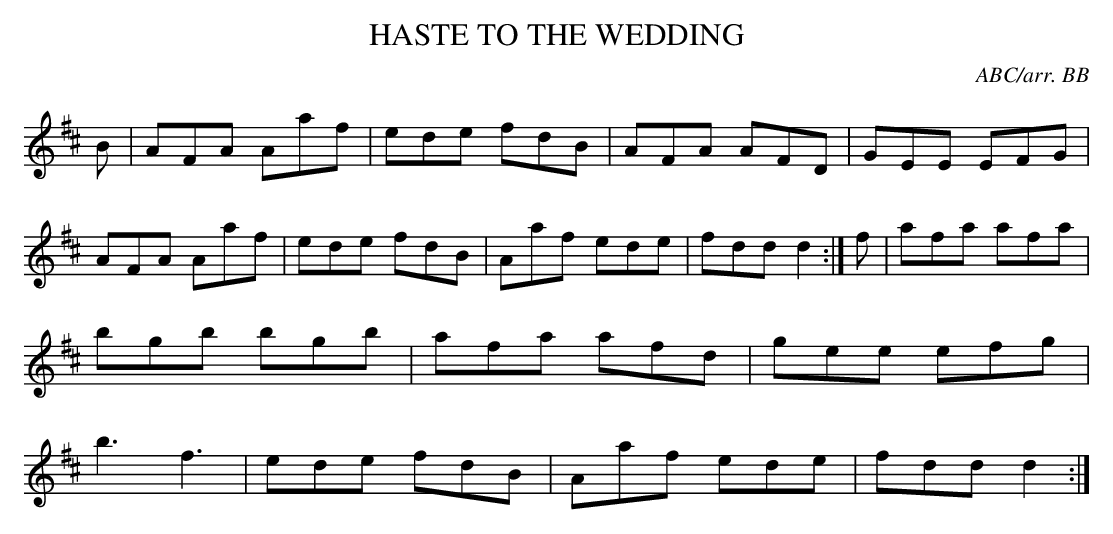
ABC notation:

X:1
T:HASTE TO THE WEDDING\
C:ABC/arr. BB\
M:6/8\
K:D\
B|AFA Aaf|ede fdB|AFA AFD|GEE EFG|\
AFA Aaf|ede fdB|Aaf ede|fdd d2 :|\
f|afa afa|bgb bgb|afa afd|gee efg|\
b3 f3|ede fdB|Aaf ede|fdd d2 :|\
\
\
